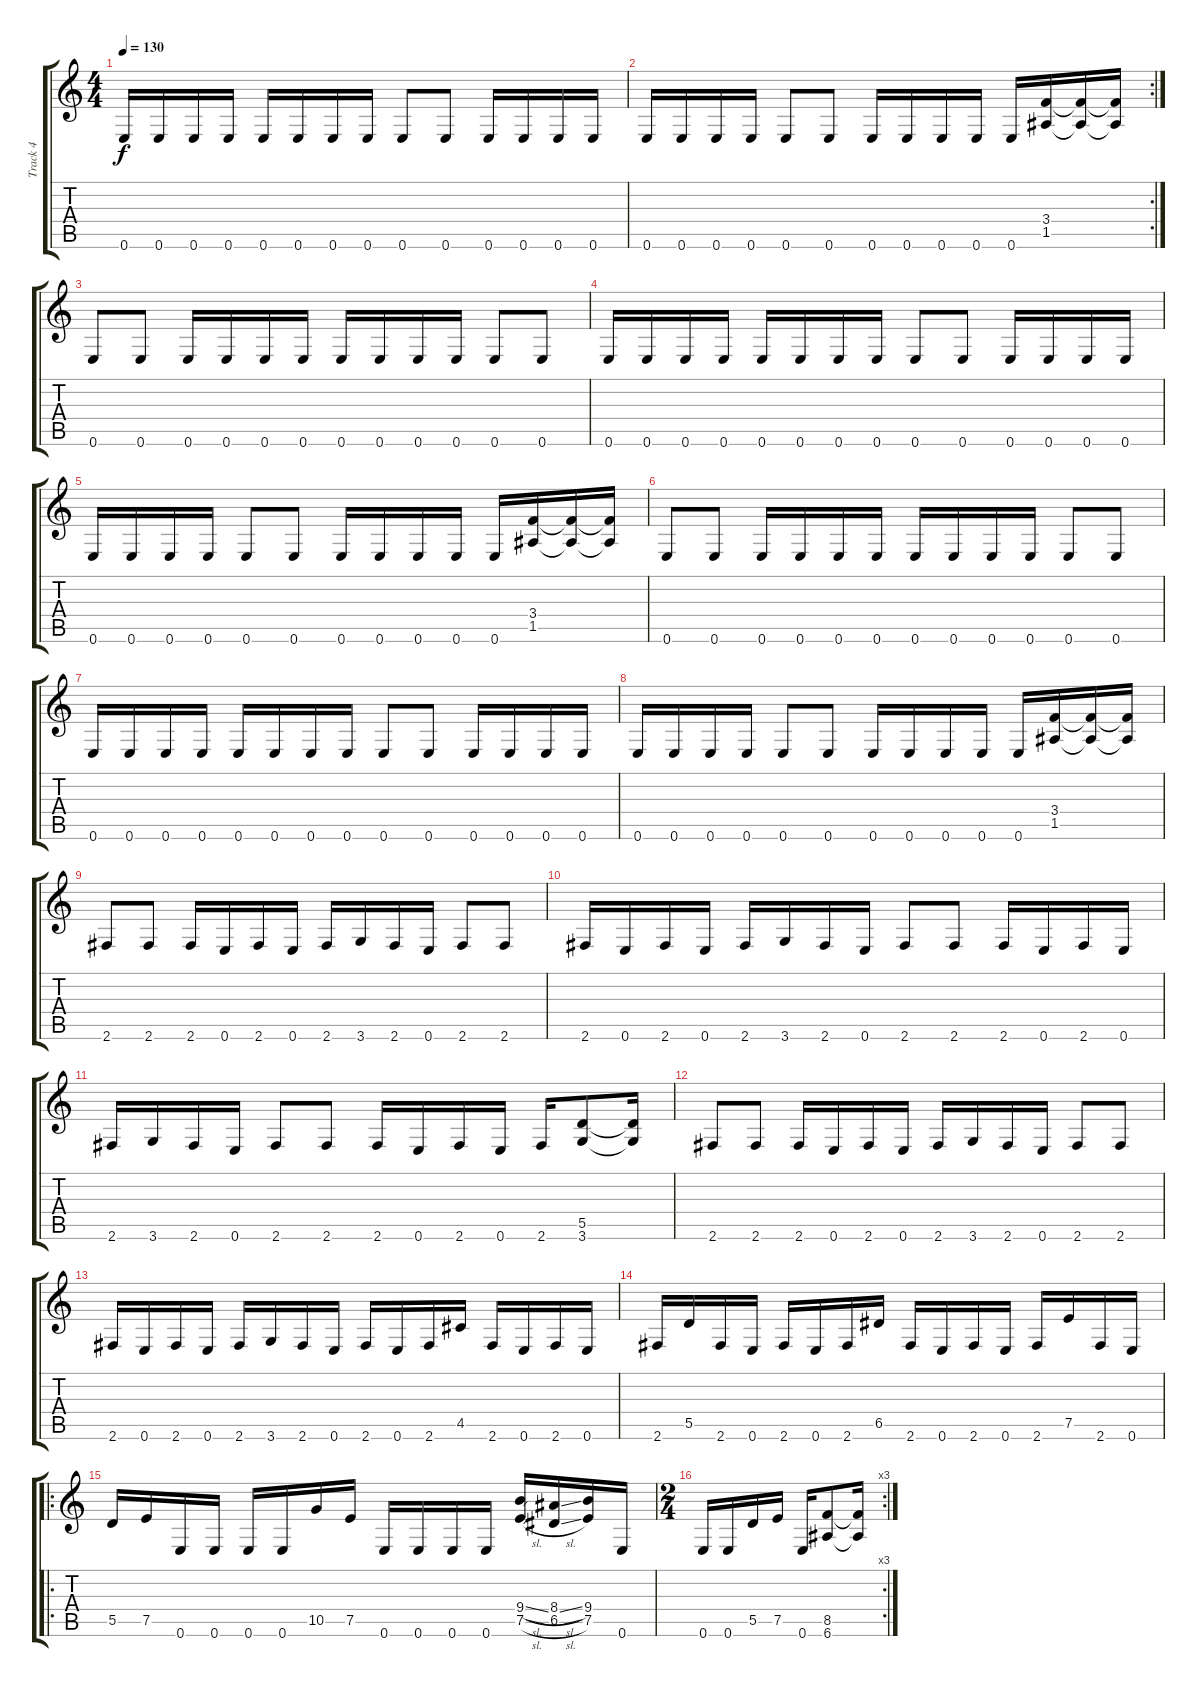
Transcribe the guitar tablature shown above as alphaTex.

\track ("Track 4" "Track 4") {instrument distortionguitar}
\staff {score tabs}
\tuning (E4 B3 G3 D3 A2 E2) {hide}
\ts (4 4)
\tempo 130
\clef g2
\ks c
0.6.16{dy f} 0.6.16 0.6.16 0.6.16 0.6.16 0.6.16 0.6.16 0.6.16 0.6.8 0.6.8 0.6.16 0.6.16 0.6.16 0.6.16 |
\rc 2
0.6.16 0.6.16 0.6.16 0.6.16 0.6.8 0.6.8 0.6.16 0.6.16 0.6.16 0.6.16 0.6.16 (3.4 1.5).16 (3.4{t} 1.5{t}).16 (3.4{t} 1.5{t}).16 |
0.6.8 0.6.8 0.6.16 0.6.16 0.6.16 0.6.16 0.6.16 0.6.16 0.6.16 0.6.16 0.6.8 0.6.8 |
0.6.16 0.6.16 0.6.16 0.6.16 0.6.16 0.6.16 0.6.16 0.6.16 0.6.8 0.6.8 0.6.16 0.6.16 0.6.16 0.6.16 |
0.6.16 0.6.16 0.6.16 0.6.16 0.6.8 0.6.8 0.6.16 0.6.16 0.6.16 0.6.16 0.6.16 (3.4 1.5).16 (3.4{t} 1.5{t}).16 (3.4{t} 1.5{t}).16 |
0.6.8 0.6.8 0.6.16 0.6.16 0.6.16 0.6.16 0.6.16 0.6.16 0.6.16 0.6.16 0.6.8 0.6.8 |
0.6.16 0.6.16 0.6.16 0.6.16 0.6.16 0.6.16 0.6.16 0.6.16 0.6.8 0.6.8 0.6.16 0.6.16 0.6.16 0.6.16 |
0.6.16 0.6.16 0.6.16 0.6.16 0.6.8 0.6.8 0.6.16 0.6.16 0.6.16 0.6.16 0.6.16 (3.4 1.5).16 (3.4{t} 1.5{t}).16 (3.4{t} 1.5{t}).16 |
2.6.8 2.6.8 2.6.16 0.6.16 2.6.16 0.6.16 2.6.16 3.6.16 2.6.16 0.6.16 2.6.8 2.6.8 |
2.6.16 0.6.16 2.6.16 0.6.16 2.6.16 3.6.16 2.6.16 0.6.16 2.6.8 2.6.8 2.6.16 0.6.16 2.6.16 0.6.16 |
2.6.16 3.6.16 2.6.16 0.6.16 2.6.8 2.6.8 2.6.16 0.6.16 2.6.16 0.6.16 2.6.16 (5.5 3.6).8 (5.5{t} 3.6{t}).16 |
2.6.8 2.6.8 2.6.16 0.6.16 2.6.16 0.6.16 2.6.16 3.6.16 2.6.16 0.6.16 2.6.8 2.6.8 |
2.6.16 0.6.16 2.6.16 0.6.16 2.6.16 3.6.16 2.6.16 0.6.16 2.6.16 0.6.16 2.6.16 4.5.16 2.6.16 0.6.16 2.6.16 0.6.16 |
2.6.16 5.5.16 2.6.16 0.6.16 2.6.16 0.6.16 2.6.16 6.5.16 2.6.16 0.6.16 2.6.16 0.6.16 2.6.16 7.5.16 2.6.16 0.6.16 |
\ro
5.5.16 7.5.16 0.6.16 0.6.16 0.6.16 0.6.16 10.5.16 7.5.16 0.6.16 0.6.16 0.6.16 0.6.16 (9.4{sl} 7.5{sl}).16 (8.4{sl} 6.5{sl}).16 (9.4 7.5).16 0.6.16 |
\rc 3
\ts (2 4)
0.6.16 0.6.16 5.5.16 7.5.16 0.6.16 (8.5 6.6).8 (8.5{t} 6.6{t}).16
